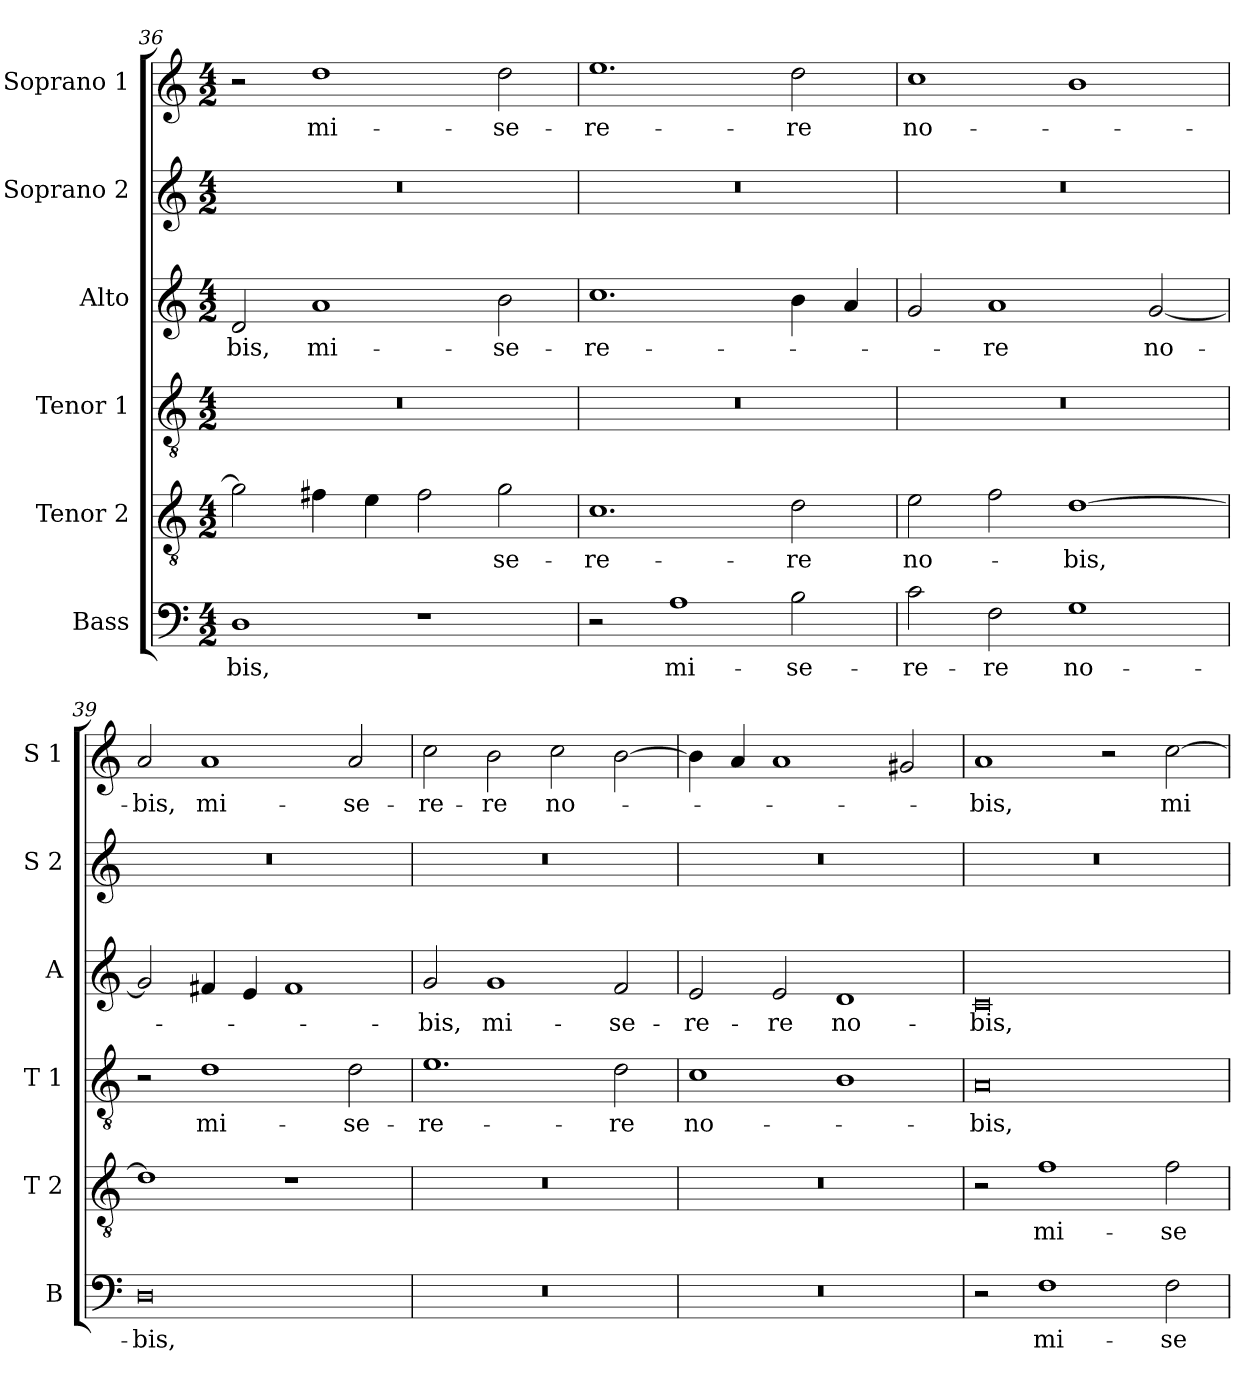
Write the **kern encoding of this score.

**kern	**text	**kern	**text	**kern	**text	**kern	**text	**kern	**kern	**text
*part6	*part6	*part5	*part5	*part4	*part4	*part3	*part3	*part2	*part1	*part1
*staff6	*staff6	*staff5	*staff5	*staff4	*staff4	*staff3	*staff3	*staff2	*staff1	*staff1
*I"Bass	*	*I"Tenor 2	*	*I"Tenor 1	*	*I"Alto	*	*I"Soprano 2	*I"Soprano 1	*
*I'B	*	*I'T 2	*	*I'T 1	*	*I'A	*	*I'S 2	*I'S 1	*
!!LO:LB:g=z
*clefF4	*	*clefGv2	*	*clefGv2	*	*clefG2	*	*clefG2	*clefG2	*
*k[]	*	*k[]	*	*k[]	*	*k[]	*	*k[]	*k[]	*
*C:	*	*C:	*	*C:	*	*C:	*	*C:	*C:	*
*M4/2	*	*M4/2	*	*M4/2	*	*M4/2	*	*M4/2	*M4/2	*
=36	=36	=36	=36	=36	=36	=36	=36	=36	=36	=36
!	!LO:LY:b	!	!	!	!	!	!LO:LY:b	!	!	!
1D	-bis,	2g\]	.	0r	.	2d/	-bis,	0r	2r	.
!	!	!	!	!	!	!	!LO:LY:b	!	!	!LO:LY:b
.	.	4f#X\	.	.	.	1a	mi-	.	1dd	mi-
.	.	4e\	.	.	.	.	.	.	.	.
1r	.	2f#\	.	.	.	.	.	.	.	.
!	!	!	!LO:LY:b	!	!	!	!LO:LY:b	!	!	!LO:LY:b
.	.	2g\	-se-	.	.	2b\	-se-	.	2dd\	-se-
=37	=37	=37	=37	=37	=37	=37	=37	=37	=37	=37
!	!	!	!LO:LY:b	!	!	!	!LO:LY:b	!	!	!LO:LY:b
2r	.	1.c	-re-	0r	.	1.cc	-re-	0r	1.ee	-re-
!	!LO:LY:b	!	!	!	!	!	!	!	!	!
1A	mi-	.	.	.	.	.	.	.	.	.
!	!LO:LY:b	!	!LO:LY:b	!	!	!	!	!	!	!LO:LY:b
2B\	-se-	2d\	-re	.	.	4b\	.	.	2dd\	-re
.	.	.	.	.	.	4a/	.	.	.	.
=38	=38	=38	=38	=38	=38	=38	=38	=38	=38	=38
!	!LO:LY:b	!	!LO:LY:b	!	!	!	!	!	!	!LO:LY:b
2c\	-re-	2e\	no-	0r	.	2g/	.	0r	1cc	no-
!	!LO:LY:b	!	!	!	!	!	!LO:LY:b	!	!	!
2F\	-re	2f\	.	.	.	1a	-re	.	.	.
!	!LO:LY:b	!	!LO:LY:b	!	!	!	!	!	!	!
1G	no-	[1d	-bis,	.	.	.	.	.	1b	.
!	!	!	!	!	!	!	!LO:LY:b	!	!	!
.	.	.	.	.	.	[2g/	no-	.	.	.
=39	=39	=39	=39	=39	=39	=39	=39	=39	=39	=39
!	!LO:LY:b	!	!	!	!	!	!	!	!	!LO:LY:b
0D	-bis,	1d]	.	2r	.	2g/]	.	0r	2a/	-bis,
!	!	!	!	!	!LO:LY:b	!	!	!	!	!LO:LY:b
.	.	.	.	1d	mi-	4f#X/	.	.	1a	mi-
.	.	.	.	.	.	4e/	.	.	.	.
.	.	1r	.	.	.	1f#	.	.	.	.
!	!	!	!	!	!LO:LY:b	!	!	!	!	!LO:LY:b
.	.	.	.	2d\	-se-	.	.	.	2a/	-se-
=40	=40	=40	=40	=40	=40	=40	=40	=40	=40	=40
!	!	!	!	!	!LO:LY:b	!	!LO:LY:b	!	!	!LO:LY:b
0r	.	0r	.	1.e	-re-	2g/	-bis,	0r	2cc\	-re-
!	!	!	!	!	!	!	!LO:LY:b	!	!	!LO:LY:b
.	.	.	.	.	.	1g	mi-	.	2b\	-re
!	!	!	!	!	!	!	!	!	!	!LO:LY:b
.	.	.	.	.	.	.	.	.	2cc\	no-
!	!	!	!	!	!LO:LY:b	!	!LO:LY:b	!	!	!
.	.	.	.	2d\	-re	2f/	-se-	.	[2b\	.
!!LO:LB:g=z
=41	=41	=41	=41	=41	=41	=41	=41	=41	=41	=41
!	!	!	!	!	!LO:LY:b	!	!LO:LY:b	!	!	!
0r	.	0r	.	1c	no-	2e/	-re-	0r	4b\]	.
.	.	.	.	.	.	.	.	.	4a/	.
!	!	!	!	!	!	!	!LO:LY:b	!	!	!
.	.	.	.	.	.	2e/	-re	.	1a	.
!	!	!	!	!	!	!	!LO:LY:b	!	!	!
.	.	.	.	1B	.	1d	no-	.	.	.
.	.	.	.	.	.	.	.	.	2g#X/	.
=42	=42	=42	=42	=42	=42	=42	=42	=42	=42	=42
!	!	!	!	!	!LO:LY:b	!	!LO:LY:b	!	!	!LO:LY:b
2r	.	2r	.	0A	-bis,	0c	-bis,	0r	1a	-bis,
!	!LO:LY:b	!	!LO:LY:b	!	!	!	!	!	!	!
1F	mi-	1f	mi-	.	.	.	.	.	.	.
.	.	.	.	.	.	.	.	.	2r	.
!	!LO:LY:b	!	!LO:LY:b	!	!	!	!	!	!	!LO:LY:b
2F\	-se-	2f\	-se-	.	.	.	.	.	[2cc\	mi-
=	=	=	=	=	=	=	=	=	=	=
*-	*-	*-	*-	*-	*-	*-	*-	*-	*-	*-
